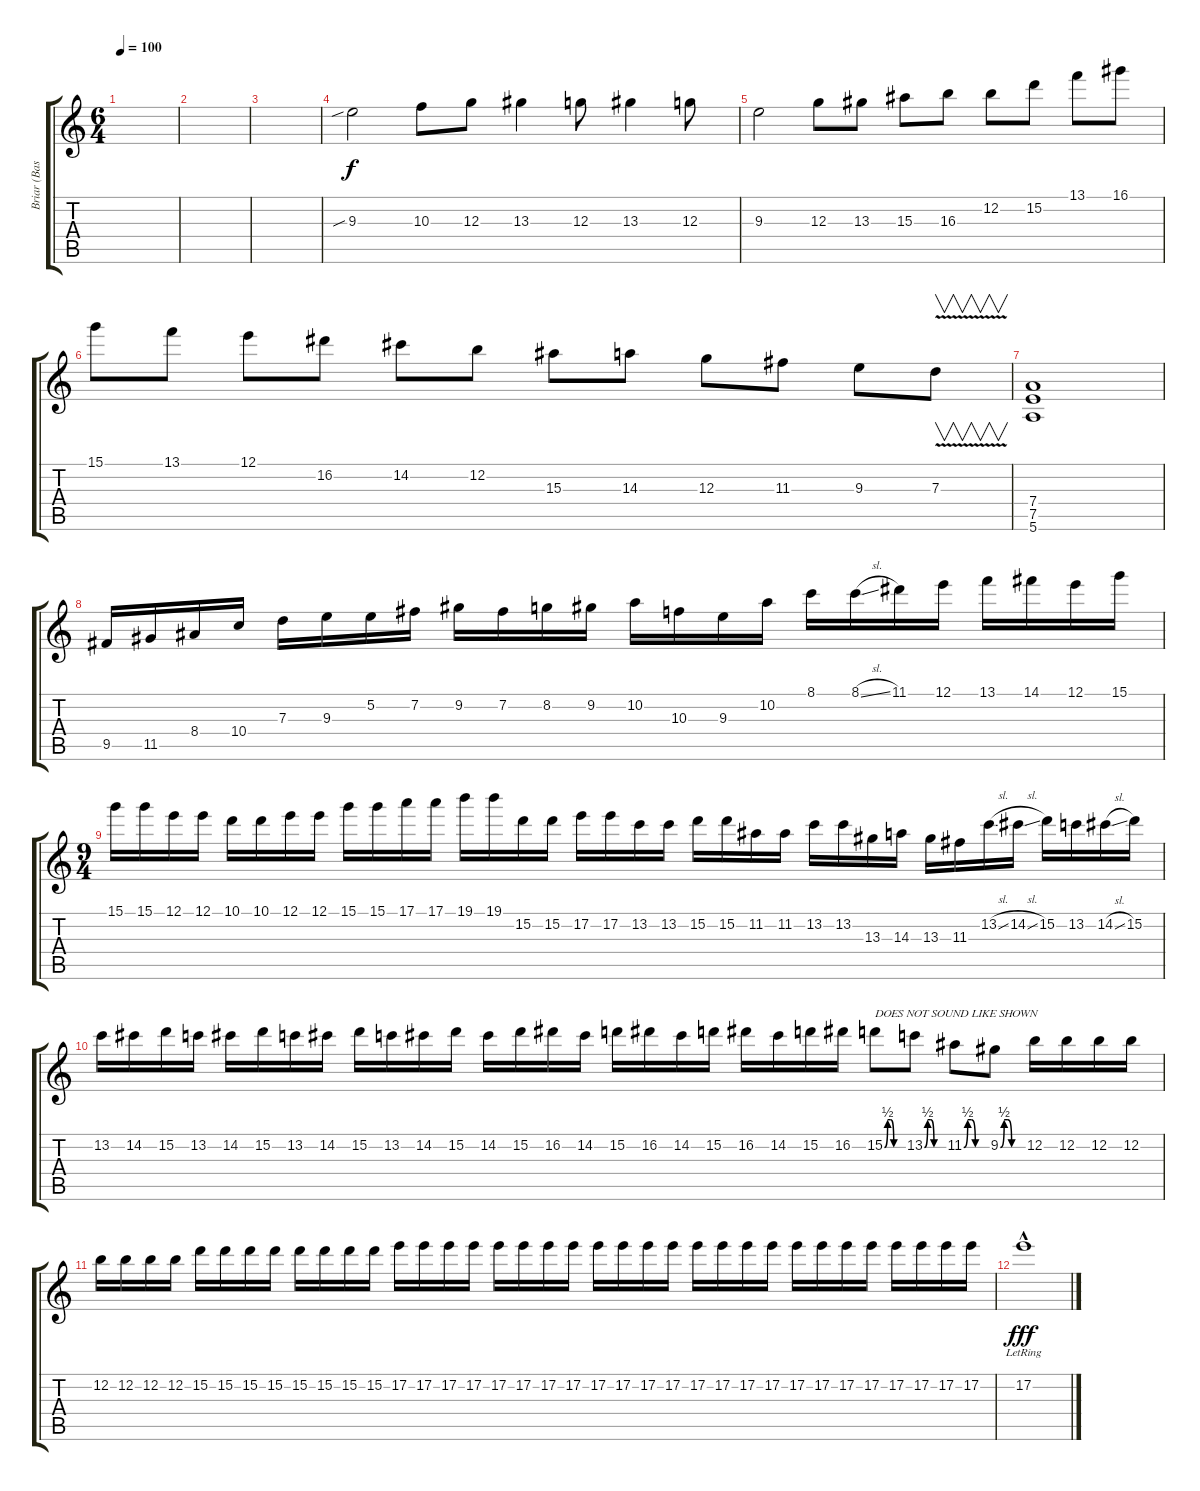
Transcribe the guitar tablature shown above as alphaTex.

\track ("Briar (Bass Rythem)" "Briar (Bas") {instrument distortionguitar}
\staff {score tabs}
\tuning (E4 B3 G3 D3 A2 E2) {hide}
\ts (6 4)
\tempo 100
\clef g2
\ks c
|
|
|
9.3{sib}.2 10.3.8 12.3.8 13.3.4 12.3.8 13.3.4 12.3.8 |
9.3.2 12.3.8 13.3.8 15.3.8 16.3.8 12.2.8 15.2.8 13.1.8 16.1.8 |
15.1.8 13.1.8 12.1.8 16.2.8 14.2.8 12.2.8 15.3.8 14.3.8 12.3.8 11.3.8 9.3.8 7.3{v}.8{v} |
(7.4 7.5 5.6).1 |
9.5.16 11.5.16 8.4.16 10.4.16 7.3.16 9.3.16 5.2.16 7.2.16 9.2.16 7.2.16 8.2.16 9.2.16 10.2.16 10.3.16 9.3.16 10.2.16 8.1.16 8.1{sl}.16 11.1.16 12.1.16 13.1.16 14.1.16 12.1.16 15.1.16 |
\ts (9 4)
15.1.16 15.1.16 12.1.16 12.1.16 10.1.16 10.1.16 12.1.16 12.1.16 15.1.16 15.1.16 17.1.16 17.1.16 19.1.16 19.1.16 15.2.16 15.2.16 17.2.16 17.2.16 13.2.16 13.2.16 15.2.16 15.2.16 11.2.16 11.2.16 13.2.16 13.2.16 13.3.16 14.3.16 13.3.16 11.3.16 13.2{sl}.16 14.2{sl}.16 15.2.16 13.2.16 14.2{sl}.16 15.2.16 |
13.2.16 14.2.16 15.2.16 13.2.16 14.2.16 15.2.16 13.2.16 14.2.16 15.2.16 13.2.16 14.2.16 15.2.16 14.2.16 15.2.16 16.2.16 14.2.16 15.2.16 16.2.16 14.2.16 15.2.16 16.2.16 14.2.16 15.2.16 16.2.16 15.2{be (custom 0 0 10 2 20 2 30 0 60 0)}.8{txt "DOES NOT SOUND LIKE SHOWN"} 13.2{be (custom 0 0 10 2 20 2 30 0 60 0)}.8 11.2{be (custom 0 0 10 2 20 2 30 0 60 0)}.8 9.2{be (custom 0 0 10 2 20 2 30 0 60 0)}.8 12.2.16 12.2.16 12.2.16 12.2.16 |
12.2.16 12.2.16 12.2.16 12.2.16 15.2.16 15.2.16 15.2.16 15.2.16 15.2.16 15.2.16 15.2.16 15.2.16 17.2.16 17.2.16 17.2.16 17.2.16 17.2.16 17.2.16 17.2.16 17.2.16 17.2.16 17.2.16 17.2.16 17.2.16 17.2.16 17.2.16 17.2.16 17.2.16 17.2.16 17.2.16 17.2.16 17.2.16 17.2.16 17.2.16 17.2.16 17.2.16 |
17.2{hac lr}.1{dy fff}
